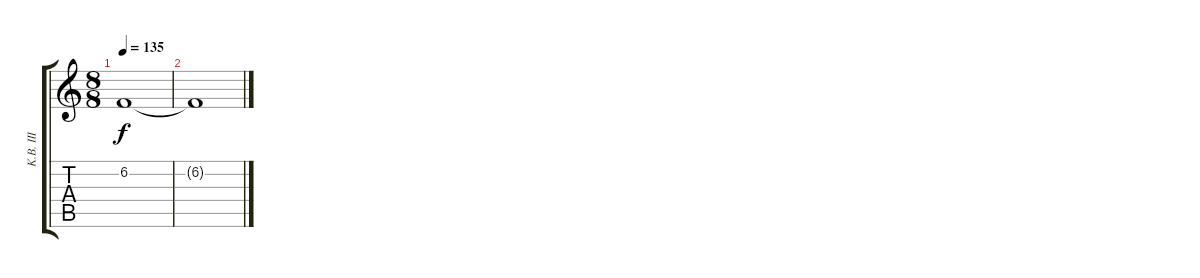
\track ("K.B. III" "K.B. III") {instrument fx6goblins}
\staff {score tabs}
\tuning (E4 B3 G3 D3 A2 E2) {hide}
\ts (8 8)
\tempo 135
\clef g2
\ks c
6.2{t}.1{dy f} |
6.2{t}.1
